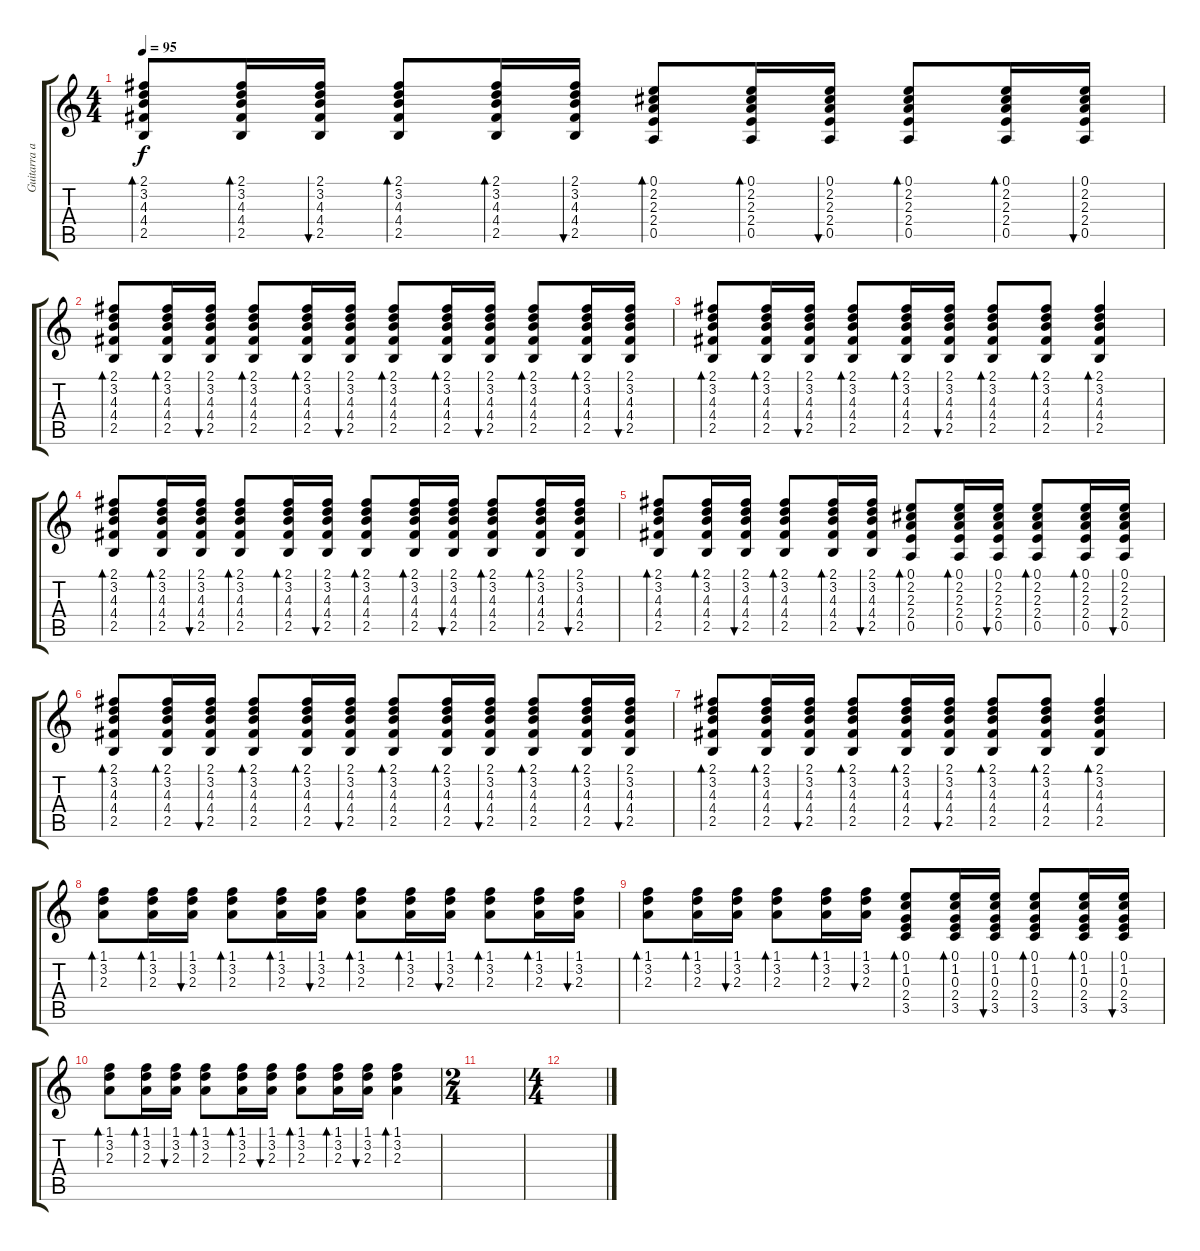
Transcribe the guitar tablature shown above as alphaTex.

\track ("Guitarra acustica 2" "Guitarra a") {instrument acousticguitarsteel}
\staff {score tabs}
\tuning (E4 B3 G3 D3 A2 E2) {hide}
\ts (4 4)
\tempo 95
\clef g2
\ks c
(2.1 3.2 4.3 4.4 2.5).8{bd 60 dy f} (2.1 3.2 4.3 4.4 2.5).16{bd 60} (2.1 3.2 4.3 4.4 2.5).16{bu 60} (2.1 3.2 4.3 4.4 2.5).8{bd 60} (2.1 3.2 4.3 4.4 2.5).16{bd 60} (2.1 3.2 4.3 4.4 2.5).16{bu 60} (0.1 2.2 2.3 2.4 0.5).8{bd 60} (0.1 2.2 2.3 2.4 0.5).16{bd 60} (0.1 2.2 2.3 2.4 0.5).16{bu 60} (0.1 2.2 2.3 2.4 0.5).8{bd 60} (0.1 2.2 2.3 2.4 0.5).16{bd 60} (0.1 2.2 2.3 2.4 0.5).16{bu 60} |
(2.1 3.2 4.3 4.4 2.5).8{bd 60} (2.1 3.2 4.3 4.4 2.5).16{bd 60} (2.1 3.2 4.3 4.4 2.5).16{bu 60} (2.1 3.2 4.3 4.4 2.5).8{bd 60} (2.1 3.2 4.3 4.4 2.5).16{bd 60} (2.1 3.2 4.3 4.4 2.5).16{bu 60} (2.1 3.2 4.3 4.4 2.5).8{bd 60} (2.1 3.2 4.3 4.4 2.5).16{bd 60} (2.1 3.2 4.3 4.4 2.5).16{bu 60} (2.1 3.2 4.3 4.4 2.5).8{bd 60} (2.1 3.2 4.3 4.4 2.5).16{bd 60} (2.1 3.2 4.3 4.4 2.5).16{bu 60} |
(2.1 3.2 4.3 4.4 2.5).8{bd 60} (2.1 3.2 4.3 4.4 2.5).16{bd 60} (2.1 3.2 4.3 4.4 2.5).16{bu 60} (2.1 3.2 4.3 4.4 2.5).8{bd 60} (2.1 3.2 4.3 4.4 2.5).16{bd 60} (2.1 3.2 4.3 4.4 2.5).16{bu 60} (2.1 3.2 4.3 4.4 2.5).8{bd 60} (2.1 3.2 4.3 4.4 2.5).8{bd 60} (2.1 3.2 4.3 4.4 2.5).4{bd 60} |
(2.1 3.2 4.3 4.4 2.5).8{bd 60} (2.1 3.2 4.3 4.4 2.5).16{bd 60} (2.1 3.2 4.3 4.4 2.5).16{bu 60} (2.1 3.2 4.3 4.4 2.5).8{bd 60} (2.1 3.2 4.3 4.4 2.5).16{bd 60} (2.1 3.2 4.3 4.4 2.5).16{bu 60} (2.1 3.2 4.3 4.4 2.5).8{bd 60} (2.1 3.2 4.3 4.4 2.5).16{bd 60} (2.1 3.2 4.3 4.4 2.5).16{bu 60} (2.1 3.2 4.3 4.4 2.5).8{bd 60} (2.1 3.2 4.3 4.4 2.5).16{bd 60} (2.1 3.2 4.3 4.4 2.5).16{bu 60} |
(2.1 3.2 4.3 4.4 2.5).8{bd 60} (2.1 3.2 4.3 4.4 2.5).16{bd 60} (2.1 3.2 4.3 4.4 2.5).16{bu 60} (2.1 3.2 4.3 4.4 2.5).8{bd 60} (2.1 3.2 4.3 4.4 2.5).16{bd 60} (2.1 3.2 4.3 4.4 2.5).16{bu 60} (0.1 2.2 2.3 2.4 0.5).8{bd 60} (0.1 2.2 2.3 2.4 0.5).16{bd 60} (0.1 2.2 2.3 2.4 0.5).16{bu 60} (0.1 2.2 2.3 2.4 0.5).8{bd 60} (0.1 2.2 2.3 2.4 0.5).16{bd 60} (0.1 2.2 2.3 2.4 0.5).16{bu 60} |
(2.1 3.2 4.3 4.4 2.5).8{bd 60} (2.1 3.2 4.3 4.4 2.5).16{bd 60} (2.1 3.2 4.3 4.4 2.5).16{bu 60} (2.1 3.2 4.3 4.4 2.5).8{bd 60} (2.1 3.2 4.3 4.4 2.5).16{bd 60} (2.1 3.2 4.3 4.4 2.5).16{bu 60} (2.1 3.2 4.3 4.4 2.5).8{bd 60} (2.1 3.2 4.3 4.4 2.5).16{bd 60} (2.1 3.2 4.3 4.4 2.5).16{bu 60} (2.1 3.2 4.3 4.4 2.5).8{bd 60} (2.1 3.2 4.3 4.4 2.5).16{bd 60} (2.1 3.2 4.3 4.4 2.5).16{bu 60} |
(2.1 3.2 4.3 4.4 2.5).8{bd 60} (2.1 3.2 4.3 4.4 2.5).16{bd 60} (2.1 3.2 4.3 4.4 2.5).16{bu 60} (2.1 3.2 4.3 4.4 2.5).8{bd 60} (2.1 3.2 4.3 4.4 2.5).16{bd 60} (2.1 3.2 4.3 4.4 2.5).16{bu 60} (2.1 3.2 4.3 4.4 2.5).8{bd 60} (2.1 3.2 4.3 4.4 2.5).8{bd 60} (2.1 3.2 4.3 4.4 2.5).4{bd 60} |
(1.1 3.2 2.3).8{bd 60} (1.1 3.2 2.3).16{bd 60} (1.1 3.2 2.3).16{bu 60} (1.1 3.2 2.3).8{bd 60} (1.1 3.2 2.3).16{bd 60} (1.1 3.2 2.3).16{bu 60} (1.1 3.2 2.3).8{bd 60} (1.1 3.2 2.3).16{bd 60} (1.1 3.2 2.3).16{bu 60} (1.1 3.2 2.3).8{bd 60} (1.1 3.2 2.3).16{bd 60} (1.1 3.2 2.3).16{bu 60} |
(1.1 3.2 2.3).8{bd 60} (1.1 3.2 2.3).16{bd 60} (1.1 3.2 2.3).16{bu 60} (1.1 3.2 2.3).8{bd 60} (1.1 3.2 2.3).16{bd 60} (1.1 3.2 2.3).16{bu 60} (0.1 1.2 0.3 2.4 3.5).8{bd 60} (0.1 1.2 0.3 2.4 3.5).16{bd 60} (0.1 1.2 0.3 2.4 3.5).16{bu 60} (0.1 1.2 0.3 2.4 3.5).8{bd 60} (0.1 1.2 0.3 2.4 3.5).16{bd 60} (0.1 1.2 0.3 2.4 3.5).16{bu 60} |
(1.1 3.2 2.3).8{bd 60} (1.1 3.2 2.3).16{bd 60} (1.1 3.2 2.3).16{bu 60} (1.1 3.2 2.3).8{bd 60} (1.1 3.2 2.3).16{bd 60} (1.1 3.2 2.3).16{bu 60} (1.1 3.2 2.3).8{bd 60} (1.1 3.2 2.3).16{bd 60} (1.1 3.2 2.3).16{bu 60} (1.1 3.2 2.3).4{bd 60} |
\ts (2 4)
|
\ts (4 4)
